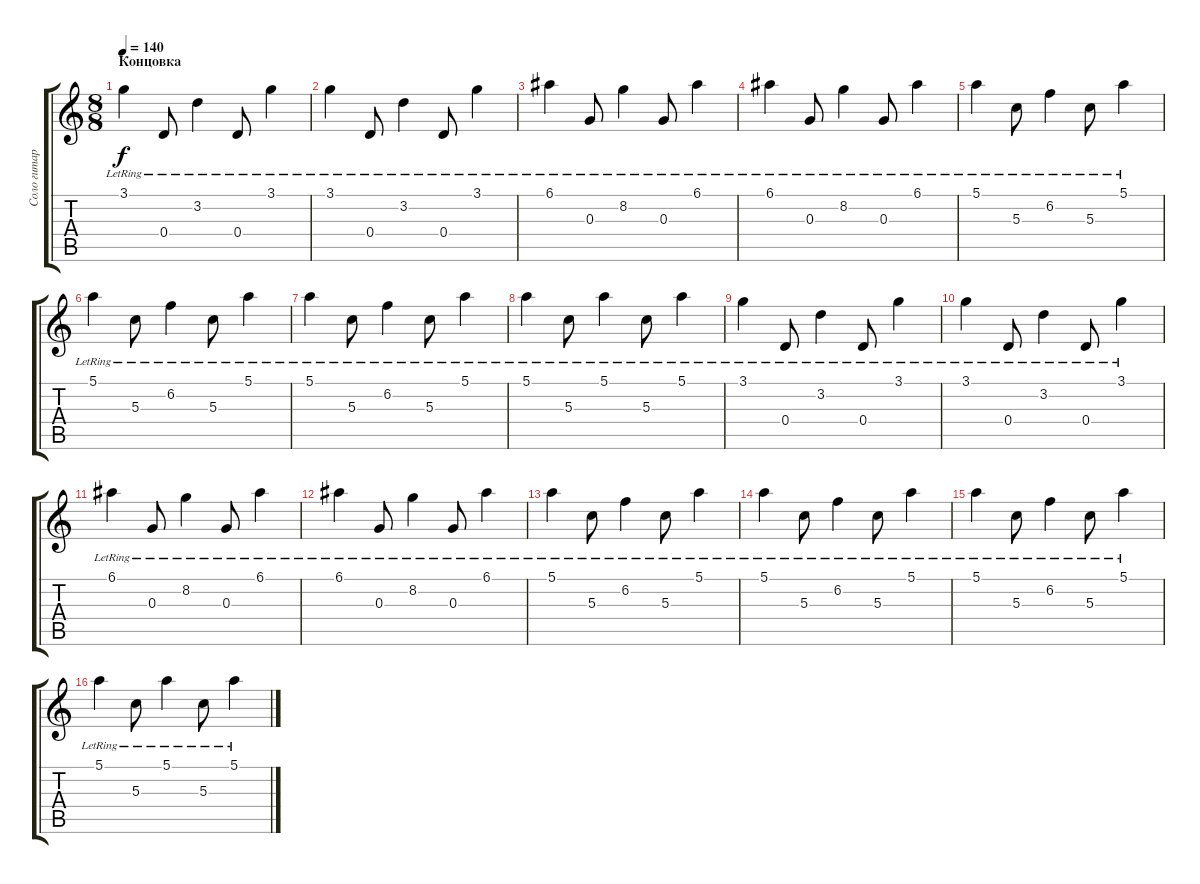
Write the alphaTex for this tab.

\track ("Соло гитара" "Соло гитар") {instrument acousticguitarnylon}
\staff {score tabs}
\tuning (E4 B3 G3 D3 A2 D2) {hide}
\ts (8 8)
\section ("" "Концовка")
\tempo 140
\clef g2
\ks c
3.1{lr}.4{dy f} 0.4{lr}.8 3.2{lr}.4 0.4{lr}.8 3.1{lr}.4 |
3.1{lr}.4 0.4{lr}.8 3.2{lr}.4 0.4{lr}.8 3.1{lr}.4 |
6.1{lr}.4 0.3{lr}.8 8.2{lr}.4 0.3{lr}.8 6.1{lr}.4 |
6.1{lr}.4 0.3{lr}.8 8.2{lr}.4 0.3{lr}.8 6.1{lr}.4 |
5.1{lr}.4 5.3{lr}.8 6.2{lr}.4 5.3{lr}.8 5.1{lr}.4 |
5.1{lr}.4 5.3{lr}.8 6.2{lr}.4 5.3{lr}.8 5.1{lr}.4 |
5.1{lr}.4 5.3{lr}.8 6.2{lr}.4 5.3{lr}.8 5.1{lr}.4 |
5.1{lr}.4 5.3{lr}.8 5.1{lr}.4 5.3{lr}.8 5.1{lr}.4 |
3.1{lr}.4 0.4{lr}.8 3.2{lr}.4 0.4{lr}.8 3.1{lr}.4 |
3.1{lr}.4 0.4{lr}.8 3.2{lr}.4 0.4{lr}.8 3.1{lr}.4 |
6.1{lr}.4 0.3{lr}.8 8.2{lr}.4 0.3{lr}.8 6.1{lr}.4 |
6.1{lr}.4 0.3{lr}.8 8.2{lr}.4 0.3{lr}.8 6.1{lr}.4 |
5.1{lr}.4 5.3{lr}.8 6.2{lr}.4 5.3{lr}.8 5.1{lr}.4 |
5.1{lr}.4 5.3{lr}.8 6.2{lr}.4 5.3{lr}.8 5.1{lr}.4 |
5.1{lr}.4 5.3{lr}.8 6.2{lr}.4 5.3{lr}.8 5.1{lr}.4 |
5.1{lr}.4 5.3{lr}.8 5.1{lr}.4 5.3{lr}.8 5.1{lr}.4
